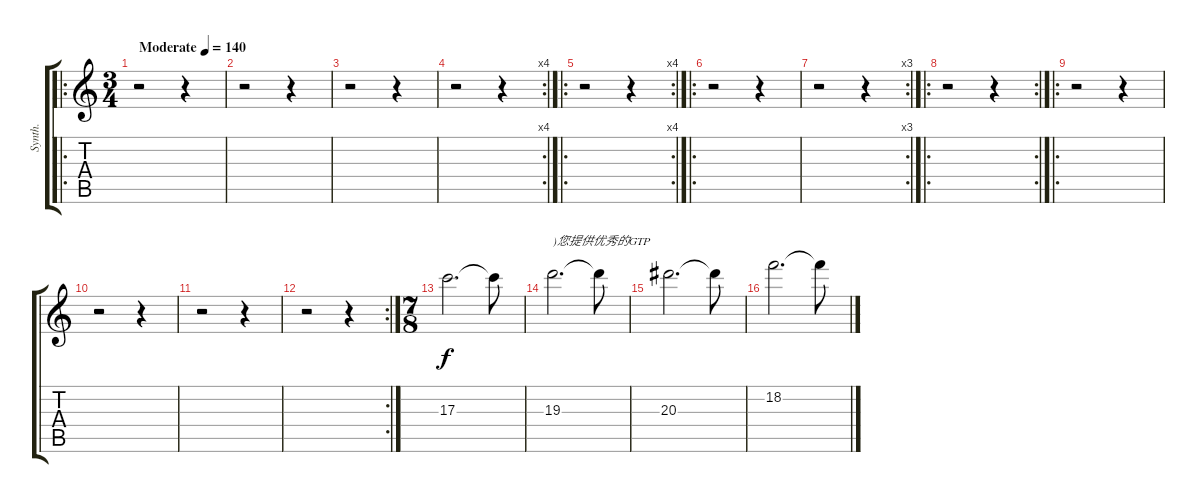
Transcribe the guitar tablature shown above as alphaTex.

\track ("Synth." "Synth.") {instrument synthbass2}
\staff {score tabs}
\tuning (E4 B3 G3 D3 A2 E2) {hide}
\ro
\ts (3 4)
\tempo (140 "Moderate")
\clef g2
\ks c
r.2{dy f instrument synthbass2} r.4 |
r.2 r.4 |
r.2 r.4 |
\rc 4
r.2 r.4 |
\ro
\rc 4
r.2 r.4 |
\ro
r.2 r.4 |
\rc 3
r.2 r.4 |
\ro
\rc 2
r.2 r.4 |
\ro
r.2 r.4 |
r.2 r.4 |
r.2 r.4 |
\rc 2
r.2 r.4 |
\ts (7 8)
17.3.2{d} 17.3{t}.8 |
19.3.2{d txt ")您提供优秀的GTP"} 19.3{t}.8 |
20.3.2{d} 20.3{t}.8 |
18.2.2{d} 18.2{t}.8
